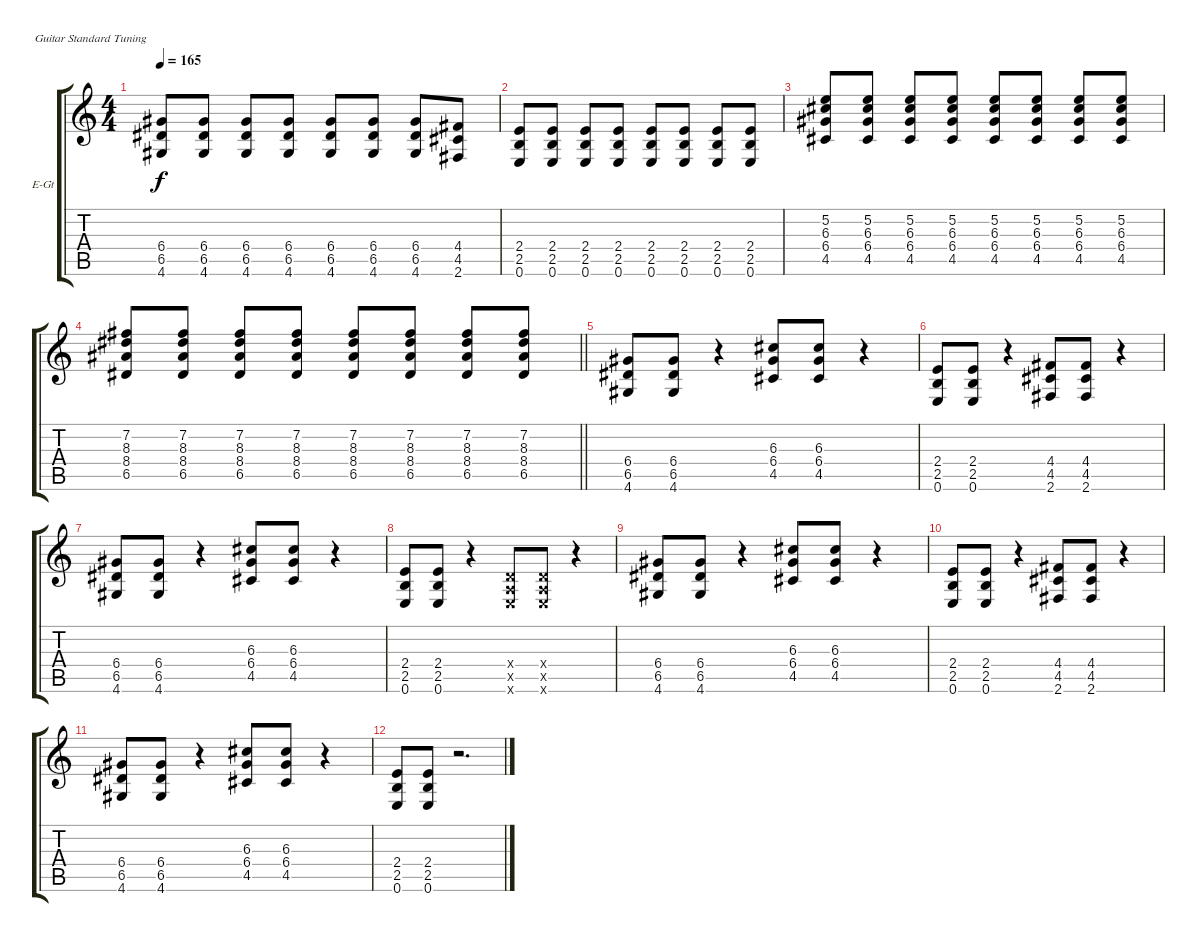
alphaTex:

\bracketExtendMode groupsimilarinstruments
\firstSystemTrackNameOrientation horizontal
\otherSystemsTrackNameOrientation horizontal
\track ("Spur 1" "E-Gt") {instrument distortionguitar}
\staff {score tabs}
\tuning (E4 B3 G3 D3 A2 E2)
\ts (4 4)
\tempo 165
\clef g2
\ks c
(6.4 6.5 4.6).8{dy f} (6.4 6.5 4.6).8 (6.4 6.5 4.6).8 (6.4 6.5 4.6).8 (6.4 6.5 4.6).8 (6.4 6.5 4.6).8 (6.4 6.5 4.6).8 (4.4 4.5 2.6).8 |
(2.4 2.5 0.6).8 (2.4 2.5 0.6).8 (2.4 2.5 0.6).8 (2.4 2.5 0.6).8 (2.4 2.5 0.6).8 (2.4 2.5 0.6).8 (2.4 2.5 0.6).8 (2.4 2.5 0.6).8 |
(5.2 6.3 6.4 4.5).8 (5.2 6.3 6.4 4.5).8 (5.2 6.3 6.4 4.5).8 (5.2 6.3 6.4 4.5).8 (5.2 6.3 6.4 4.5).8 (5.2 6.3 6.4 4.5).8 (5.2 6.3 6.4 4.5).8 (5.2 6.3 6.4 4.5).8 |
\barLineRight lightlight
(7.2 8.3 8.4 6.5).8 (7.2 8.3 8.4 6.5).8 (7.2 8.3 8.4 6.5).8 (7.2 8.3 8.4 6.5).8 (7.2 8.3 8.4 6.5).8 (7.2 8.3 8.4 6.5).8 (7.2 8.3 8.4 6.5).8 (7.2 8.3 8.4 6.5).8 |
(6.4 6.5 4.6).8 (6.4 6.5 4.6).8 r.4 (6.3 6.4 4.5).8 (6.3 6.4 4.5).8 r.4 |
(2.4 2.5 0.6).8 (2.4 2.5 0.6).8 r.4 (4.4 4.5 2.6).8 (4.4 4.5 2.6).8 r.4 |
(6.4 6.5 4.6).8 (6.4 6.5 4.6).8 r.4 (6.3 6.4 4.5).8 (6.3 6.4 4.5).8 r.4 |
(2.4 2.5 0.6).8 (2.4 2.5 0.6).8 r.4 (0.4{x} 0.5{x} 0.6{x}).8 (0.4{x} 0.5{x} 0.6{x}).8 r.4 |
(6.4 6.5 4.6).8 (6.4 6.5 4.6).8 r.4 (6.3 6.4 4.5).8 (6.3 6.4 4.5).8 r.4 |
(2.4 2.5 0.6).8 (2.4 2.5 0.6).8 r.4 (4.4 4.5 2.6).8 (4.4 4.5 2.6).8 r.4 |
(6.4 6.5 4.6).8 (6.4 6.5 4.6).8 r.4 (6.3 6.4 4.5).8 (6.3 6.4 4.5).8 r.4 |
(2.4 2.5 0.6).8 (2.4 2.5 0.6).8 r.2{d}
